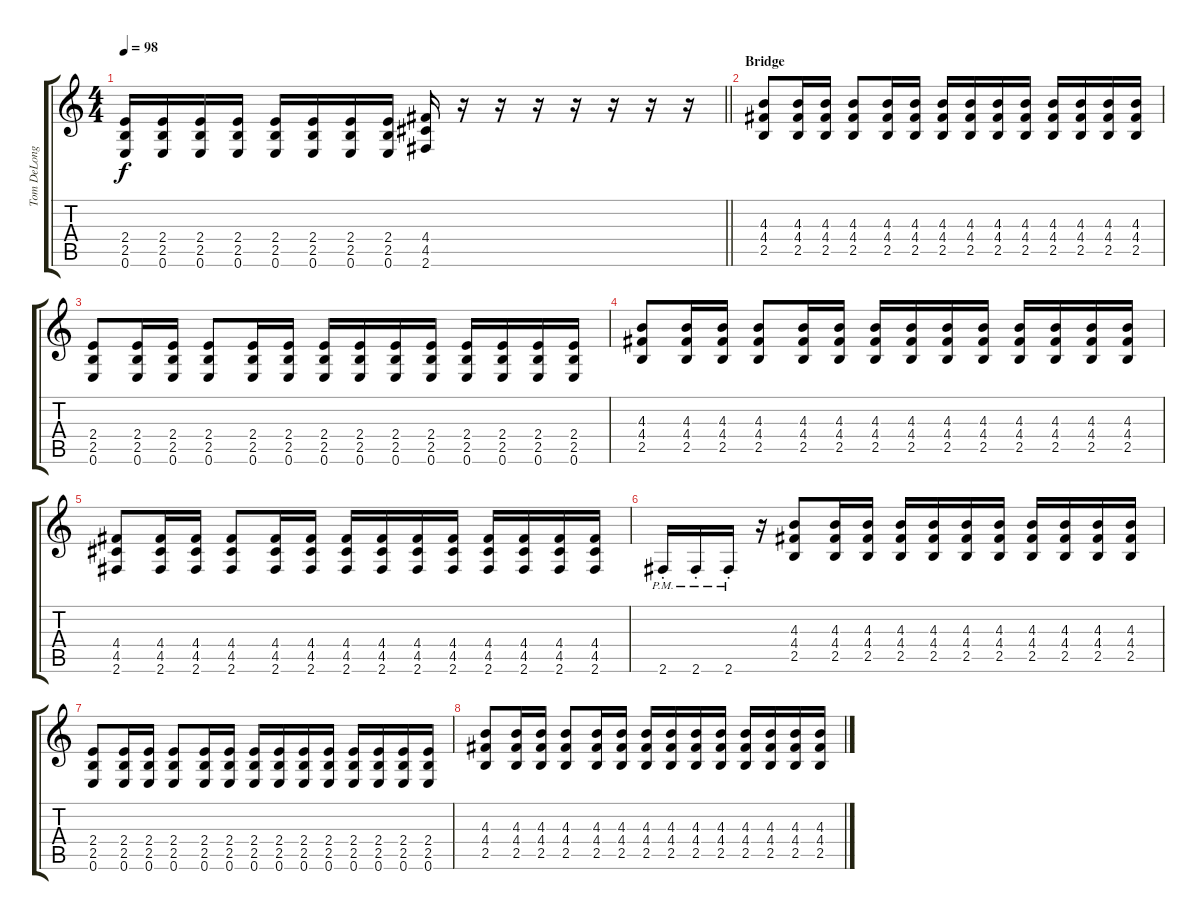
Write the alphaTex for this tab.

\track ("Tom DeLonge (Standard)" "Tom DeLong") {instrument distortionguitar}
\staff {score tabs}
\tuning (E4 B3 G3 D3 A2 E2) {hide}
\ts (4 4)
\tempo 98
\clef g2
\barLineRight lightlight
\ks c
(2.4 2.5 0.6).16{dy f} (2.4 2.5 0.6).16 (2.4 2.5 0.6).16 (2.4 2.5 0.6).16 (2.4 2.5 0.6).16 (2.4 2.5 0.6).16 (2.4 2.5 0.6).16 (2.4 2.5 0.6).16 (4.4 4.5 2.6).16 r.16 r.16 r.16 r.16 r.16 r.16 r.16 |
\section ("" "Bridge")
(4.3 4.4 2.5).8 (4.3 4.4 2.5).16 (4.3 4.4 2.5).16 (4.3 4.4 2.5).8 (4.3 4.4 2.5).16 (4.3 4.4 2.5).16 (4.3 4.4 2.5).16 (4.3 4.4 2.5).16 (4.3 4.4 2.5).16 (4.3 4.4 2.5).16 (4.3 4.4 2.5).16 (4.3 4.4 2.5).16 (4.3 4.4 2.5).16 (4.3 4.4 2.5).16 |
(2.4 2.5 0.6).8 (2.4 2.5 0.6).16 (2.4 2.5 0.6).16 (2.4 2.5 0.6).8 (2.4 2.5 0.6).16 (2.4 2.5 0.6).16 (2.4 2.5 0.6).16 (2.4 2.5 0.6).16 (2.4 2.5 0.6).16 (2.4 2.5 0.6).16 (2.4 2.5 0.6).16 (2.4 2.5 0.6).16 (2.4 2.5 0.6).16 (2.4 2.5 0.6).16 |
(4.3 4.4 2.5).8 (4.3 4.4 2.5).16 (4.3 4.4 2.5).16 (4.3 4.4 2.5).8 (4.3 4.4 2.5).16 (4.3 4.4 2.5).16 (4.3 4.4 2.5).16 (4.3 4.4 2.5).16 (4.3 4.4 2.5).16 (4.3 4.4 2.5).16 (4.3 4.4 2.5).16 (4.3 4.4 2.5).16 (4.3 4.4 2.5).16 (4.3 4.4 2.5).16 |
(4.4 4.5 2.6).8 (4.4 4.5 2.6).16 (4.4 4.5 2.6).16 (4.4 4.5 2.6).8 (4.4 4.5 2.6).16 (4.4 4.5 2.6).16 (4.4 4.5 2.6).16 (4.4 4.5 2.6).16 (4.4 4.5 2.6).16 (4.4 4.5 2.6).16 (4.4 4.5 2.6).16 (4.4 4.5 2.6).16 (4.4 4.5 2.6).16 (4.4 4.5 2.6).16 |
2.6{pm st}.16 2.6{pm st}.16 2.6{pm st}.16 r.16 (4.3 4.4 2.5).8 (4.3 4.4 2.5).16 (4.3 4.4 2.5).16 (4.3 4.4 2.5).16 (4.3 4.4 2.5).16 (4.3 4.4 2.5).16 (4.3 4.4 2.5).16 (4.3 4.4 2.5).16 (4.3 4.4 2.5).16 (4.3 4.4 2.5).16 (4.3 4.4 2.5).16 |
(2.4 2.5 0.6).8 (2.4 2.5 0.6).16 (2.4 2.5 0.6).16 (2.4 2.5 0.6).8 (2.4 2.5 0.6).16 (2.4 2.5 0.6).16 (2.4 2.5 0.6).16 (2.4 2.5 0.6).16 (2.4 2.5 0.6).16 (2.4 2.5 0.6).16 (2.4 2.5 0.6).16 (2.4 2.5 0.6).16 (2.4 2.5 0.6).16 (2.4 2.5 0.6).16 |
(4.3 4.4 2.5).8 (4.3 4.4 2.5).16 (4.3 4.4 2.5).16 (4.3 4.4 2.5).8 (4.3 4.4 2.5).16 (4.3 4.4 2.5).16 (4.3 4.4 2.5).16 (4.3 4.4 2.5).16 (4.3 4.4 2.5).16 (4.3 4.4 2.5).16 (4.3 4.4 2.5).16 (4.3 4.4 2.5).16 (4.3 4.4 2.5).16 (4.3 4.4 2.5).16
